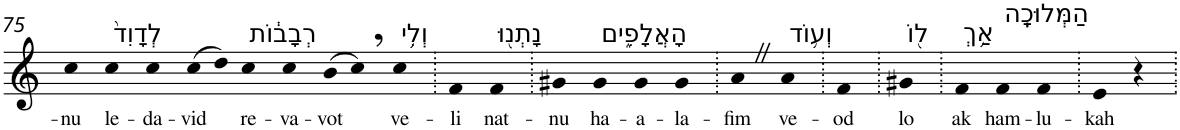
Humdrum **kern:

**kern	**text
*part1	*part1
*staff1	*staff1
*I"Piano	*
*I'Pno	*
!!LO:PB:g=z
*clefG2	*
*k[]	*
=75	=75
!	!LO:LY:b
4cc	-nu
!LO:TX:a:t=לְדָוִד֙	!
!	!LO:LY:b
4cc	le-
!	!LO:LY:b
4cc	-da-
!	!LO:LY:b
(>8cc	-vid
8dd)	.
!LO:TX:a:t=רְבָב֔וֹת	!
!	!LO:LY:b
4cc	re-
!	!LO:LY:b
4cc	-va-
!	!LO:LY:b
(>8b	-vot
8cc,)	.
!LO:TX:a:t=וְלִ֥י	!
!	!LO:LY:b
4cc	ve-
=76.	=76.
!	!LO:LY:b
4f	-li
!LO:TX:a:t=נָתְנ֖וּ	!
!	!LO:LY:b
4f	nat-
=77.	=77.
!	!LO:LY:b
4g#X	-nu
!LO:TX:a:t=הָאֲלָפִ֑ים	!
!	!LO:LY:b
4g#	ha-
!	!LO:LY:b
4g#	-a-
!	!LO:LY:b
4g#	-la-
=78.	=78.
!	!LO:LY:b
4aZ	-fim
!LO:TX:a:t=וְע֥וֹד	!
!	!LO:LY:b
4a	ve-
=79.	=79.
!	!LO:LY:b
4f	-od
=80.	=80.
!LO:TX:a:t=ל֖וֹ	!
!	!LO:LY:b
4g#X	lo
=81.	=81.
!LO:TX:a:t=אַ֥ךְ	!
!	!LO:LY:b
4f	ak
!LO:TX:a:t=הַמְּלוּכָֽה	!
!	!LO:LY:b
4f	ham-
!	!LO:LY:b
4f	-lu-
=82.	=82.
!	!LO:LY:b
4e	-kah
4r	.
=.	=.
*-	*-
